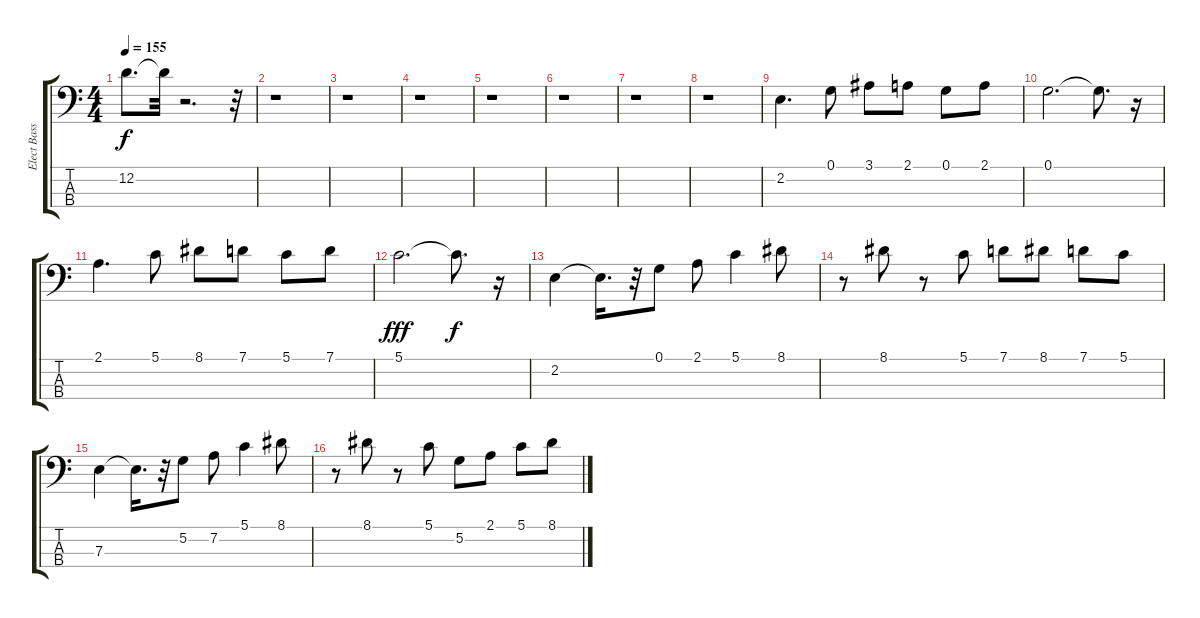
\track ("Elect Bass" "Elect Bass") {instrument electricbasspick}
\staff {score tabs}
\tuning (G2 D2 A1 E1) {hide}
\ts (4 4)
\tempo 155
\clef f4
\ks c
12.2{t}.8{d dy f} 12.2{t}.32 r.2{d} r.32 |
r.1 |
r.1 |
r.1 |
r.1 |
r.1 |
r.1 |
r.1 |
2.2.4{d volume 16} 0.1.8 3.1.8 2.1.8 0.1.8 2.1.8 |
0.1.2{d} 0.1{t}.8{d} r.16 |
2.1.4{d} 5.1.8 8.1.8 7.1.8 5.1.8 7.1.8 |
5.1.2{d dy fff} 5.1{t}.8{d dy f} r.16 |
2.2.4 2.2{t}.16{d} r.32 0.1.8 2.1.8 5.1.4 8.1.8 |
r.8 8.1.8 r.8 5.1.8 7.1.8 8.1.8 7.1.8 5.1.8 |
7.3.4 7.3{t}.16{d} r.32 5.2.8 7.2.8 5.1.4 8.1.8 |
r.8 8.1.8 r.8 5.1.8 5.2.8 2.1.8 5.1.8 8.1.8
